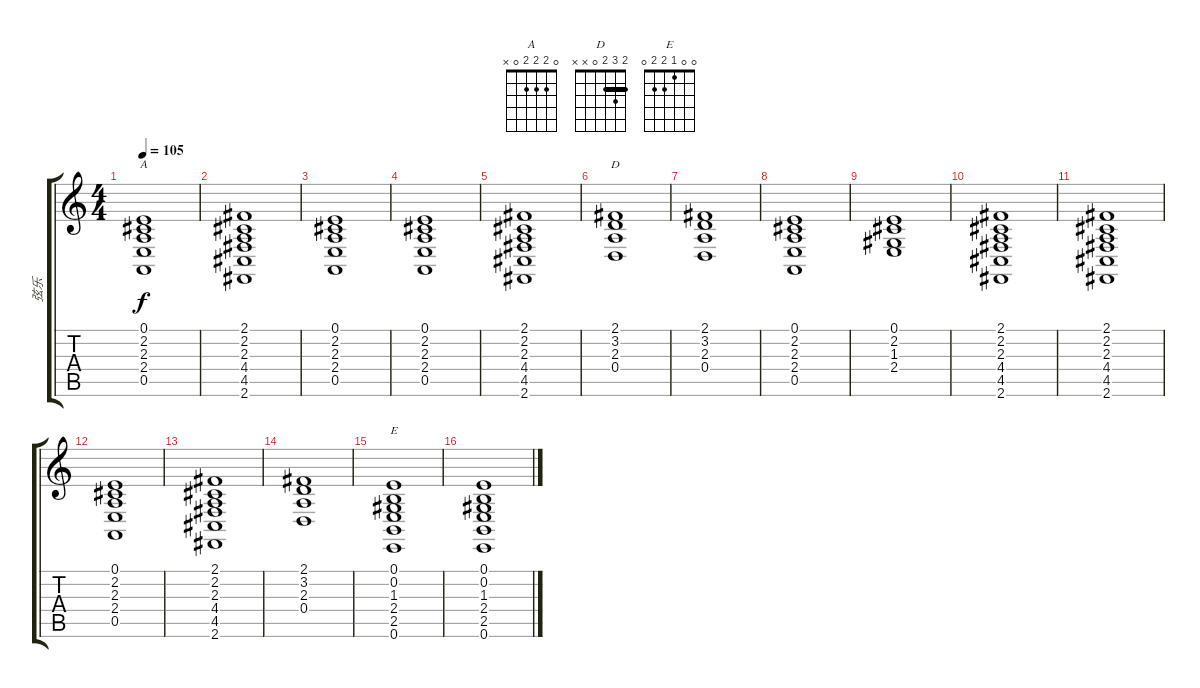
\track ("弦乐" "弦乐") {instrument stringensemble1}
\staff {score tabs}
\tuning (E4 B3 G3 D3 A2 E2) {hide}
\chord ("A" 0 2 2 2 0 x)
\chord ("D" 2 3 2 0 x x) {barre 2}
\chord ("E" 0 0 1 2 2 0)
\ts (4 4)
\tempo 105
\clef g2
\ks c
(0.1 2.2 2.3 2.4 0.5).1{ch "A" dy f} |
(2.1 2.2 2.3 4.4 4.5 2.6).1 |
(0.1 2.2 2.3 2.4 0.5).1 |
(0.1 2.2 2.3 2.4 0.5).1 |
(2.1 2.2 2.3 4.4 4.5 2.6).1 |
(2.1 3.2 2.3 0.4).1{ch "D"} |
(2.1 3.2 2.3 0.4).1 |
(0.1 2.2 2.3 2.4 0.5).1 |
(0.1 2.2 1.3 2.4).1 |
(2.1 2.2 2.3 4.4 4.5 2.6).1 |
(2.1 2.2 2.3 4.4 4.5 2.6).1 |
(0.1 2.2 2.3 2.4 0.5).1 |
(2.1 2.2 2.3 4.4 4.5 2.6).1 |
(2.1 3.2 2.3 0.4).1 |
(0.1 0.2 1.3 2.4 2.5 0.6).1{ch "E"} |
(0.1 0.2 1.3 2.4 2.5 0.6).1
